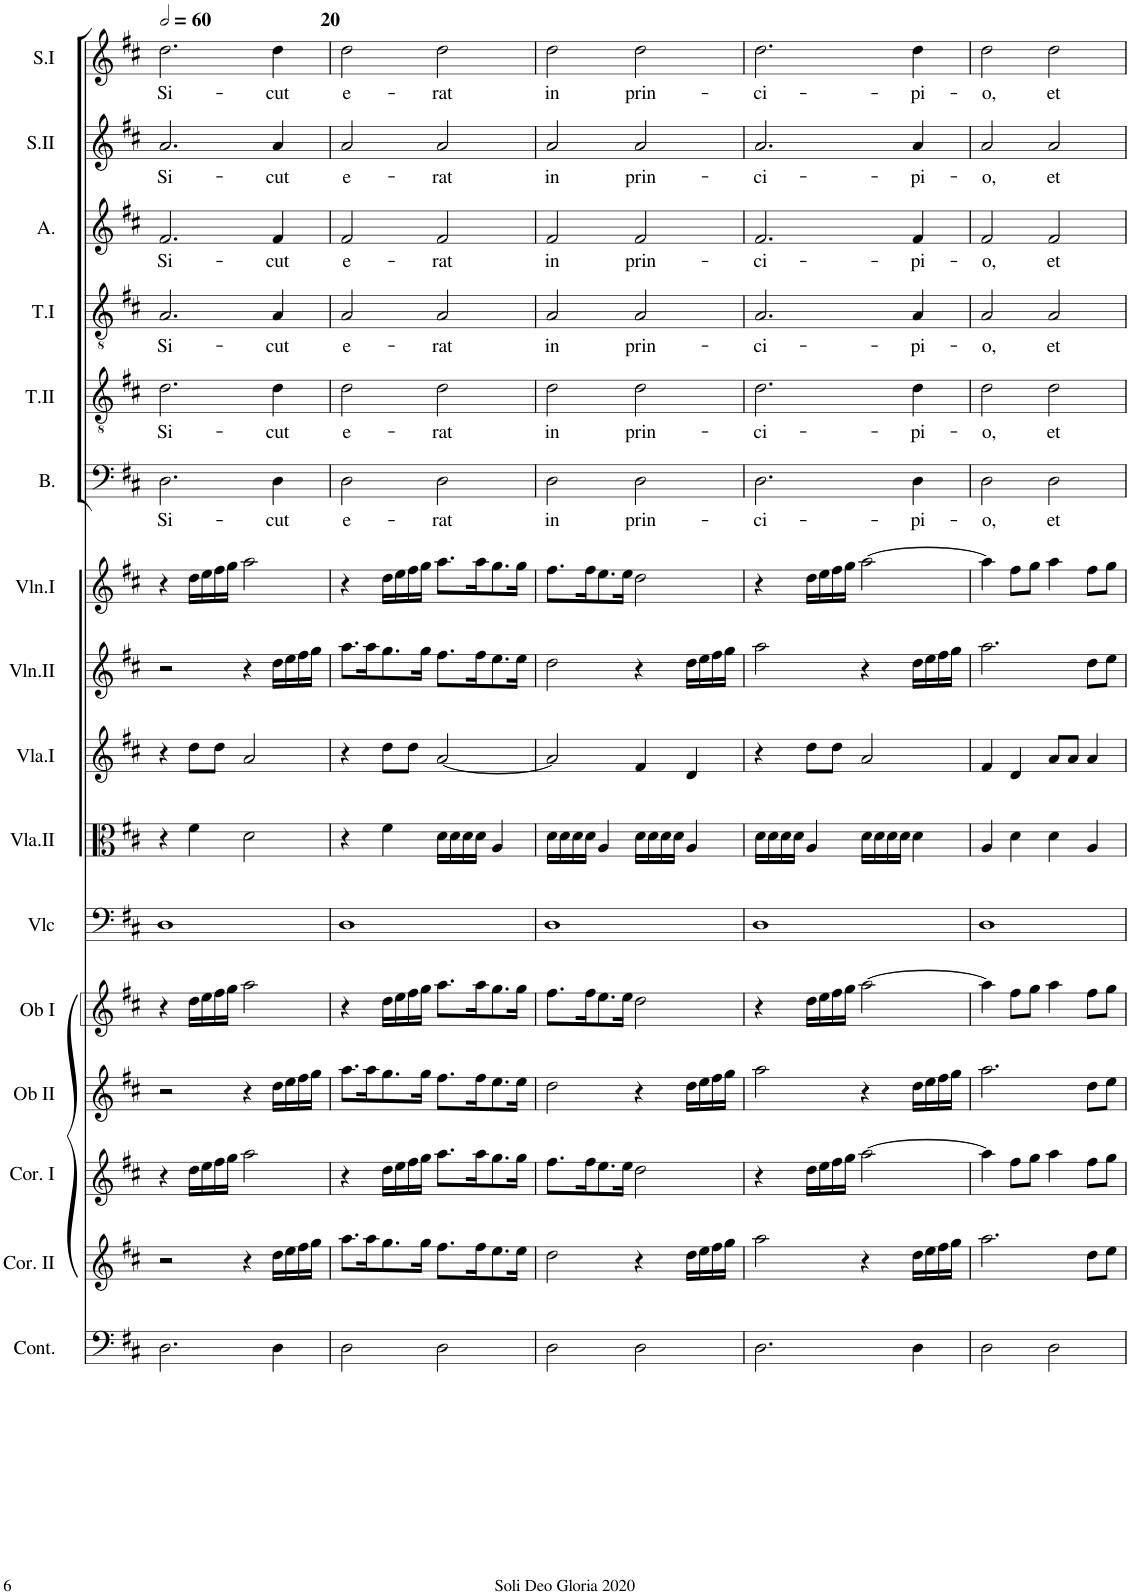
**kern	**kern	**kern	**kern	**kern	**kern	**kern	**kern	**kern	**kern	**kern	**text	**kern	**text	**kern	**text	**kern	**text	**kern	**text	**kern	**text
*part16	*part15	*part14	*part13	*part12	*part11	*part10	*part9	*part8	*part7	*part6	*part6	*part5	*part5	*part4	*part4	*part3	*part3	*part2	*part2	*part1	*part1
*staff16	*staff15	*staff14	*staff13	*staff12	*staff11	*staff10	*staff9	*staff8	*staff7	*staff6	*staff6	*staff5	*staff5	*staff4	*staff4	*staff3	*staff3	*staff2	*staff2	*staff1	*staff1
*I"Continuo	*I"Cornetto II	*I"Cornetto I	*I"Oboe II	*I"Oboe I	*I"Violoncelle	*I"Viola II	*I"Viola I	*I"Violon II	*I"Violon I	*I"Bass	*	*I"Ténor II	*	*I"Tenor	*	*I"Alto	*	*I"Soprano II	*	*I"Soprano I	*
*I'Cont.	*I'Cor. II	*I'Cor. I	*I'Ob II	*I'Ob I	*I'Vlc	*I'Vla.II	*I'Vla.I	*I'Vln.II	*I'Vln.I	*I'B.	*	*I'T.II	*	*	*	*I'A.	*	*I'S.II	*	*I'S.I	*
!!LO:PB:g=z
*clefF4	*clefG2	*clefG2	*clefG2	*clefG2	*clefF4	*clefC3	*clefG2	*clefG2	*clefG2	*clefF4	*	*clefGv2	*	*clefGv2	*	*clefG2	*	*clefG2	*	*clefG2	*
*k[f#c#]	*k[f#c#]	*k[f#c#]	*k[f#c#]	*k[f#c#]	*k[f#c#]	*k[f#c#]	*k[f#c#]	*k[f#c#]	*k[f#c#]	*k[f#c#]	*	*k[f#c#]	*	*k[f#c#]	*	*k[f#c#]	*	*k[f#c#]	*	*k[f#c#]	*
*M2/2	*M2/2	*M2/2	*M2/2	*M2/2	*M2/2	*M2/2	*M2/2	*M2/2	*M2/2	*M2/2	*	*M2/2	*	*M2/2	*	*M2/2	*	*M2/2	*	*M2/2	*
*met(c|)	*met(c|)	*met(c|)	*met(c|)	*met(c|)	*met(c|)	*met(c|)	*met(c|)	*met(c|)	*met(c|)	*met(c|)	*	*met(c|)	*	*met(c|)	*	*met(c|)	*	*met(c|)	*	*met(c|)	*
*MM120	*MM120	*MM120	*MM120	*MM120	*MM120	*MM120	*MM120	*MM120	*MM120	*MM120	*	*MM120	*	*MM120	*	*MM120	*	*MM120	*	*MM120	*
=19	=19	=19	=19	=19	=19	=19	=19	=19	=19	=19	=19	=19	=19	=19	=19	=19	=19	=19	=19	=19	=19
!	!	!	!	!	!	!	!	!	!	!	!LO:LY:b	!	!LO:LY:b	!	!LO:LY:b	!	!LO:LY:b	!	!LO:LY:b	!	!LO:LY:b
2.D\	2r	4r	2r	4r	1D	4r	4r	2r	4r	2.D\	Si-	2.d\	Si-	2.A/	Si-	2.f#/	Si-	2.a/	Si-	2.dd\	Si-
.	.	16dd\LL	.	16dd\LL	.	4f#\	8dd\L	.	16dd\LL	.	.	.	.	.	.	.	.	.	.	.	.
.	.	16ee\	.	16ee\	.	.	.	.	16ee\	.	.	.	.	.	.	.	.	.	.	.	.
.	.	16ff#\	.	16ff#\	.	.	8dd\J	.	16ff#\	.	.	.	.	.	.	.	.	.	.	.	.
.	.	16gg\JJ	.	16gg\JJ	.	.	.	.	16gg\JJ	.	.	.	.	.	.	.	.	.	.	.	.
.	4r	2aa\	4r	2aa\	.	2d\	2a/	4r	2aa\	.	.	.	.	.	.	.	.	.	.	.	.
!	!	!	!	!	!	!	!	!	!	!	!LO:LY:b	!	!LO:LY:b	!	!LO:LY:b	!	!LO:LY:b	!	!LO:LY:b	!	!LO:LY:b
4D\	16dd\LL	.	16dd\LL	.	.	.	.	16dd\LL	.	4D\	-cut	4d\	-cut	4A/	-cut	4f#/	-cut	4a/	-cut	4dd\	-cut
.	16ee\	.	16ee\	.	.	.	.	16ee\	.	.	.	.	.	.	.	.	.	.	.	.	.
.	16ff#\	.	16ff#\	.	.	.	.	16ff#\	.	.	.	.	.	.	.	.	.	.	.	.	.
.	16gg\JJ	.	16gg\JJ	.	.	.	.	16gg\JJ	.	.	.	.	.	.	.	.	.	.	.	.	.
=20	=20	=20	=20	=20	=20	=20	=20	=20	=20	=20	=20	=20	=20	=20	=20	=20	=20	=20	=20	=20	=20
!	!	!	!	!	!	!	!	!	!	!	!LO:LY:b	!	!LO:LY:b	!	!LO:LY:b	!	!LO:LY:b	!	!LO:LY:b	!	!LO:LY:b
2D\	8.aa\L	4r	8.aa\L	4r	1D	4r	4r	8.aa\L	4r	2D\	e-	2d\	e-	2A/	e-	2f#/	e-	2a/	e-	2dd\	e-
.	16aa\K	.	16aa\K	.	.	.	.	16aa\K	.	.	.	.	.	.	.	.	.	.	.	.	.
.	8.gg\	16dd\LL	8.gg\	16dd\LL	.	4f#\	8dd\L	8.gg\	16dd\LL	.	.	.	.	.	.	.	.	.	.	.	.
.	.	16ee\	.	16ee\	.	.	.	.	16ee\	.	.	.	.	.	.	.	.	.	.	.	.
.	.	16ff#\	.	16ff#\	.	.	8dd\J	.	16ff#\	.	.	.	.	.	.	.	.	.	.	.	.
.	16gg\Jk	16gg\JJ	16gg\Jk	16gg\JJ	.	.	.	16gg\Jk	16gg\JJ	.	.	.	.	.	.	.	.	.	.	.	.
!	!	!	!	!	!	!	!	!	!	!	!LO:LY:b	!	!LO:LY:b	!	!LO:LY:b	!	!LO:LY:b	!	!LO:LY:b	!	!LO:LY:b
2D\	8.ff#\L	8.aa\L	8.ff#\L	8.aa\L	.	16d\LL	[2a/	8.ff#\L	8.aa\L	2D\	-rat	2d\	-rat	2A/	-rat	2f#/	-rat	2a/	-rat	2dd\	-rat
.	.	.	.	.	.	16d\	.	.	.	.	.	.	.	.	.	.	.	.	.	.	.
.	.	.	.	.	.	16d\	.	.	.	.	.	.	.	.	.	.	.	.	.	.	.
.	16ff#\K	16aa\K	16ff#\K	16aa\K	.	16d\JJ	.	16ff#\K	16aa\K	.	.	.	.	.	.	.	.	.	.	.	.
.	8.ee\	8.gg\	8.ee\	8.gg\	.	4A/	.	8.ee\	8.gg\	.	.	.	.	.	.	.	.	.	.	.	.
.	16ee\Jk	16gg\Jk	16ee\Jk	16gg\Jk	.	.	.	16ee\Jk	16gg\Jk	.	.	.	.	.	.	.	.	.	.	.	.
=21	=21	=21	=21	=21	=21	=21	=21	=21	=21	=21	=21	=21	=21	=21	=21	=21	=21	=21	=21	=21	=21
!	!	!	!	!	!	!	!	!	!	!	!LO:LY:b	!	!LO:LY:b	!	!LO:LY:b	!	!LO:LY:b	!	!LO:LY:b	!	!LO:LY:b
2D\	2dd\	8.ff#\L	2dd\	8.ff#\L	1D	16d\LL	2a/]	2dd\	8.ff#\L	2D\	in	2d\	in	2A/	in	2f#/	in	2a/	in	2dd\	in
.	.	.	.	.	.	16d\	.	.	.	.	.	.	.	.	.	.	.	.	.	.	.
.	.	.	.	.	.	16d\	.	.	.	.	.	.	.	.	.	.	.	.	.	.	.
.	.	16ff#\K	.	16ff#\K	.	16d\JJ	.	.	16ff#\K	.	.	.	.	.	.	.	.	.	.	.	.
.	.	8.ee\	.	8.ee\	.	4A/	.	.	8.ee\	.	.	.	.	.	.	.	.	.	.	.	.
.	.	16ee\Jk	.	16ee\Jk	.	.	.	.	16ee\Jk	.	.	.	.	.	.	.	.	.	.	.	.
!	!	!	!	!	!	!	!	!	!	!	!LO:LY:b	!	!LO:LY:b	!	!LO:LY:b	!	!LO:LY:b	!	!LO:LY:b	!	!LO:LY:b
2D\	4r	2dd\	4r	2dd\	.	16d\LL	4f#/	4r	2dd\	2D\	prin-	2d\	prin-	2A/	prin-	2f#/	prin-	2a/	prin-	2dd\	prin-
.	.	.	.	.	.	16d\	.	.	.	.	.	.	.	.	.	.	.	.	.	.	.
.	.	.	.	.	.	16d\	.	.	.	.	.	.	.	.	.	.	.	.	.	.	.
.	.	.	.	.	.	16d\JJ	.	.	.	.	.	.	.	.	.	.	.	.	.	.	.
.	16dd\LL	.	16dd\LL	.	.	4A/	4d/	16dd\LL	.	.	.	.	.	.	.	.	.	.	.	.	.
.	16ee\	.	16ee\	.	.	.	.	16ee\	.	.	.	.	.	.	.	.	.	.	.	.	.
.	16ff#\	.	16ff#\	.	.	.	.	16ff#\	.	.	.	.	.	.	.	.	.	.	.	.	.
.	16gg\JJ	.	16gg\JJ	.	.	.	.	16gg\JJ	.	.	.	.	.	.	.	.	.	.	.	.	.
=22	=22	=22	=22	=22	=22	=22	=22	=22	=22	=22	=22	=22	=22	=22	=22	=22	=22	=22	=22	=22	=22
!	!	!	!	!	!	!	!	!	!	!	!LO:LY:b	!	!LO:LY:b	!	!LO:LY:b	!	!LO:LY:b	!	!LO:LY:b	!	!LO:LY:b
2.D\	2aa\	4r	2aa\	4r	1D	16d\LL	4r	2aa\	4r	2.D\	-ci-	2.d\	-ci-	2.A/	-ci-	2.f#/	-ci-	2.a/	-ci-	2.dd\	-ci-
.	.	.	.	.	.	16d\	.	.	.	.	.	.	.	.	.	.	.	.	.	.	.
.	.	.	.	.	.	16d\	.	.	.	.	.	.	.	.	.	.	.	.	.	.	.
.	.	.	.	.	.	16d\JJ	.	.	.	.	.	.	.	.	.	.	.	.	.	.	.
.	.	16dd\LL	.	16dd\LL	.	4A/	8dd\L	.	16dd\LL	.	.	.	.	.	.	.	.	.	.	.	.
.	.	16ee\	.	16ee\	.	.	.	.	16ee\	.	.	.	.	.	.	.	.	.	.	.	.
.	.	16ff#\	.	16ff#\	.	.	8dd\J	.	16ff#\	.	.	.	.	.	.	.	.	.	.	.	.
.	.	16gg\JJ	.	16gg\JJ	.	.	.	.	16gg\JJ	.	.	.	.	.	.	.	.	.	.	.	.
.	4r	[2aa\	4r	[2aa\	.	16d\LL	2a/	4r	[2aa\	.	.	.	.	.	.	.	.	.	.	.	.
.	.	.	.	.	.	16d\	.	.	.	.	.	.	.	.	.	.	.	.	.	.	.
.	.	.	.	.	.	16d\	.	.	.	.	.	.	.	.	.	.	.	.	.	.	.
.	.	.	.	.	.	16d\JJ	.	.	.	.	.	.	.	.	.	.	.	.	.	.	.
!	!	!	!	!	!	!	!	!	!	!	!LO:LY:b	!	!LO:LY:b	!	!LO:LY:b	!	!LO:LY:b	!	!LO:LY:b	!	!LO:LY:b
4D\	16dd\LL	.	16dd\LL	.	.	4d\	.	16dd\LL	.	4D\	-pi-	4d\	-pi-	4A/	-pi-	4f#/	-pi-	4a/	-pi-	4dd\	-pi-
.	16ee\	.	16ee\	.	.	.	.	16ee\	.	.	.	.	.	.	.	.	.	.	.	.	.
.	16ff#\	.	16ff#\	.	.	.	.	16ff#\	.	.	.	.	.	.	.	.	.	.	.	.	.
.	16gg\JJ	.	16gg\JJ	.	.	.	.	16gg\JJ	.	.	.	.	.	.	.	.	.	.	.	.	.
=23	=23	=23	=23	=23	=23	=23	=23	=23	=23	=23	=23	=23	=23	=23	=23	=23	=23	=23	=23	=23	=23
!	!	!	!	!	!	!	!	!	!	!	!LO:LY:b	!	!LO:LY:b	!	!LO:LY:b	!	!LO:LY:b	!	!LO:LY:b	!	!LO:LY:b
2D\	2.aa\	4aa\]	2.aa\	4aa\]	1D	4A/	4f#/	2.aa\	4aa\]	2D\	-o,	2d\	-o,	2A/	-o,	2f#/	-o,	2a/	-o,	2dd\	-o,
.	.	8ff#\L	.	8ff#\L	.	4d\	4d/	.	8ff#\L	.	.	.	.	.	.	.	.	.	.	.	.
.	.	8gg\J	.	8gg\J	.	.	.	.	8gg\J	.	.	.	.	.	.	.	.	.	.	.	.
!	!	!	!	!	!	!	!	!	!	!	!LO:LY:b	!	!LO:LY:b	!	!LO:LY:b	!	!LO:LY:b	!	!LO:LY:b	!	!LO:LY:b
2D\	.	4aa\	.	4aa\	.	4d\	8a/L	.	4aa\	2D\	et	2d\	et	2A/	et	2f#/	et	2a/	et	2dd\	et
.	.	.	.	.	.	.	8a/J	.	.	.	.	.	.	.	.	.	.	.	.	.	.
.	8dd\L	8ff#\L	8dd\L	8ff#\L	.	4A/	4a/	8dd\L	8ff#\L	.	.	.	.	.	.	.	.	.	.	.	.
.	8ee\J	8gg\J	8ee\J	8gg\J	.	.	.	8ee\J	8gg\J	.	.	.	.	.	.	.	.	.	.	.	.
=	=	=	=	=	=	=	=	=	=	=	=	=	=	=	=	=	=	=	=	=	=
*-	*-	*-	*-	*-	*-	*-	*-	*-	*-	*-	*-	*-	*-	*-	*-	*-	*-	*-	*-	*-	*-
